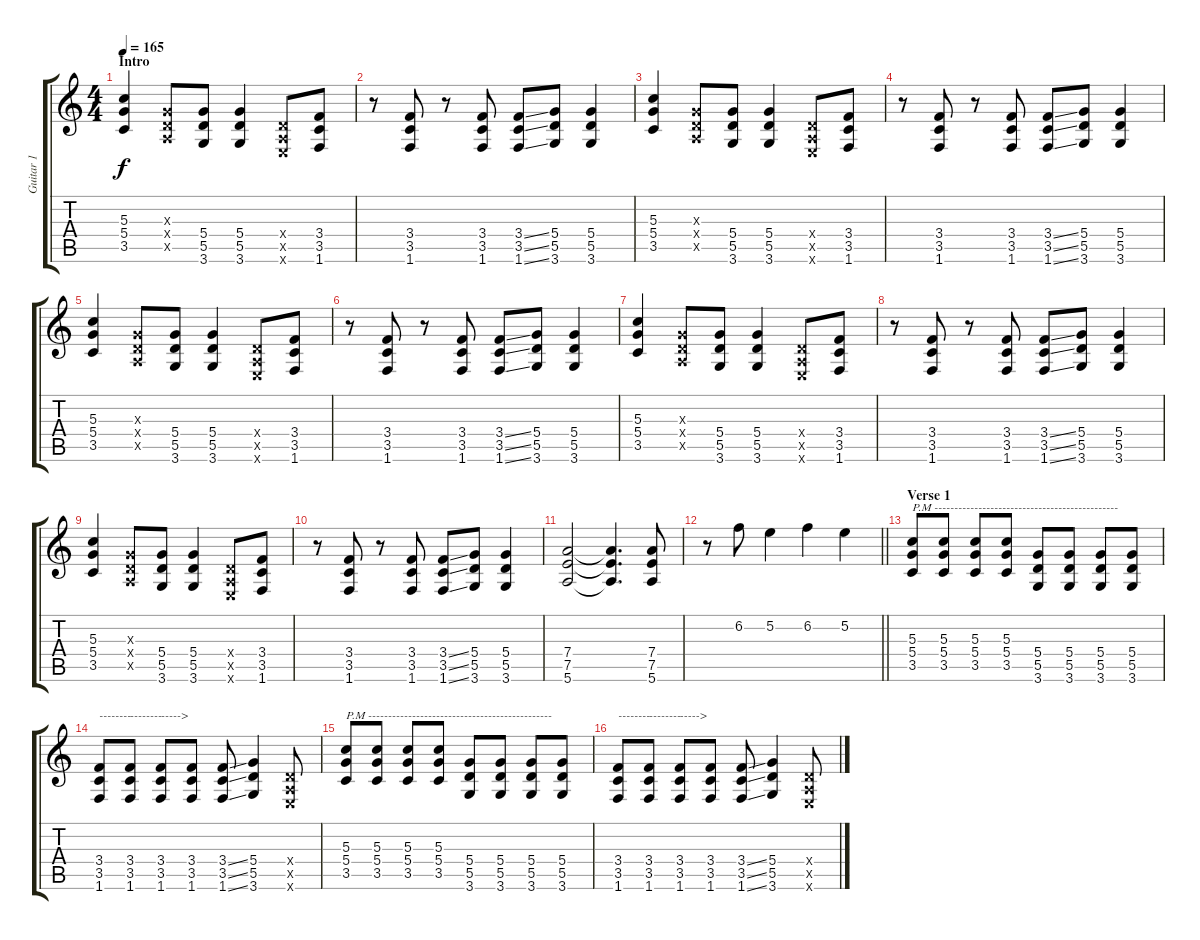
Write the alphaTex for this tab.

\track ("Guitar 1" "Guitar 1") {instrument distortionguitar}
\staff {score tabs}
\tuning (E4 B3 G3 D3 A2 E2) {hide}
\ts (4 4)
\section ("" "Intro")
\tempo 165
\clef g2
\ks c
(5.3 5.4 3.5).4{dy f instrument distortionguitar} (0.3{x} 0.4{x} 0.5{x}).8 (5.4 5.5 3.6).8 (5.4 5.5 3.6).4 (0.4{x} 0.5{x} 0.6{x}).8 (3.4 3.5 1.6).8 |
r.8 (3.4 3.5 1.6).8 r.8 (3.4 3.5 1.6).8 (3.4{ss} 3.5{ss} 1.6{ss}).8 (5.4 5.5 3.6).8 (5.4 5.5 3.6).4 |
(5.3 5.4 3.5).4 (0.3{x} 0.4{x} 0.5{x}).8 (5.4 5.5 3.6).8 (5.4 5.5 3.6).4 (0.4{x} 0.5{x} 0.6{x}).8 (3.4 3.5 1.6).8 |
r.8{txt ""} (3.4 3.5 1.6).8 r.8 (3.4 3.5 1.6).8 (3.4{ss} 3.5{ss} 1.6{ss}).8 (5.4 5.5 3.6).8 (5.4 5.5 3.6).4 |
(5.3 5.4 3.5).4 (0.3{x} 0.4{x} 0.5{x}).8 (5.4 5.5 3.6).8 (5.4 5.5 3.6).4 (0.4{x} 0.5{x} 0.6{x}).8 (3.4 3.5 1.6).8 |
r.8 (3.4 3.5 1.6).8 r.8 (3.4 3.5 1.6).8 (3.4{ss} 3.5{ss} 1.6{ss}).8 (5.4 5.5 3.6).8 (5.4 5.5 3.6).4 |
(5.3 5.4 3.5).4 (0.3{x} 0.4{x} 0.5{x}).8 (5.4 5.5 3.6).8 (5.4 5.5 3.6).4 (0.4{x} 0.5{x} 0.6{x}).8 (3.4 3.5 1.6).8 |
r.8 (3.4 3.5 1.6).8 r.8 (3.4 3.5 1.6).8 (3.4{ss} 3.5{ss} 1.6{ss}).8 (5.4 5.5 3.6).8 (5.4 5.5 3.6).4 |
(5.3 5.4 3.5).4 (0.3{x} 0.4{x} 0.5{x}).8 (5.4 5.5 3.6).8 (5.4 5.5 3.6).4 (0.4{x} 0.5{x} 0.6{x}).8 (3.4 3.5 1.6).8 |
r.8 (3.4 3.5 1.6).8 r.8 (3.4 3.5 1.6).8 (3.4{ss} 3.5{ss} 1.6{ss}).8 (5.4 5.5 3.6).8 (5.4 5.5 3.6).4 |
(7.4 7.5 5.6).2 (7.4{t} 7.5{t} 5.6{t}).4{d} (7.4 7.5 5.6).8 |
\barLineRight lightlight
r.8 6.2.8 5.2.4 6.2.4 5.2.4 |
\section ("" "Verse 1")
(5.3 5.4 3.5).8{txt "P.M ----------------------------------------------" volume 11 balance 6} (5.3 5.4 3.5).8 (5.3 5.4 3.5).8 (5.3 5.4 3.5).8 (5.4 5.5 3.6).8 (5.4 5.5 3.6).8 (5.4 5.5 3.6).8 (5.4 5.5 3.6).8 |
(3.4 3.5 1.6).8{txt "--------"} (3.4 3.5 1.6).8{txt "--------"} (3.4 3.5 1.6).8{txt "----->"} (3.4 3.5 1.6).8 (3.4{ss} 3.5{ss} 1.6{ss}).8{volume 12} (5.4 5.5 3.6).4 (0.4{x} 0.5{x} 0.6{x}).8 |
(5.3 5.4 3.5).8{txt "P.M ----------------------------------------------" volume 11} (5.3 5.4 3.5).8 (5.3 5.4 3.5).8 (5.3 5.4 3.5).8 (5.4 5.5 3.6).8 (5.4 5.5 3.6).8 (5.4 5.5 3.6).8 (5.4 5.5 3.6).8 |
(3.4 3.5 1.6).8{txt "--------"} (3.4 3.5 1.6).8{txt "--------"} (3.4 3.5 1.6).8{txt "----->"} (3.4 3.5 1.6).8 (3.4{ss} 3.5{ss} 1.6{ss}).8{volume 12} (5.4 5.5 3.6).4 (0.4{x} 0.5{x} 0.6{x}).8
